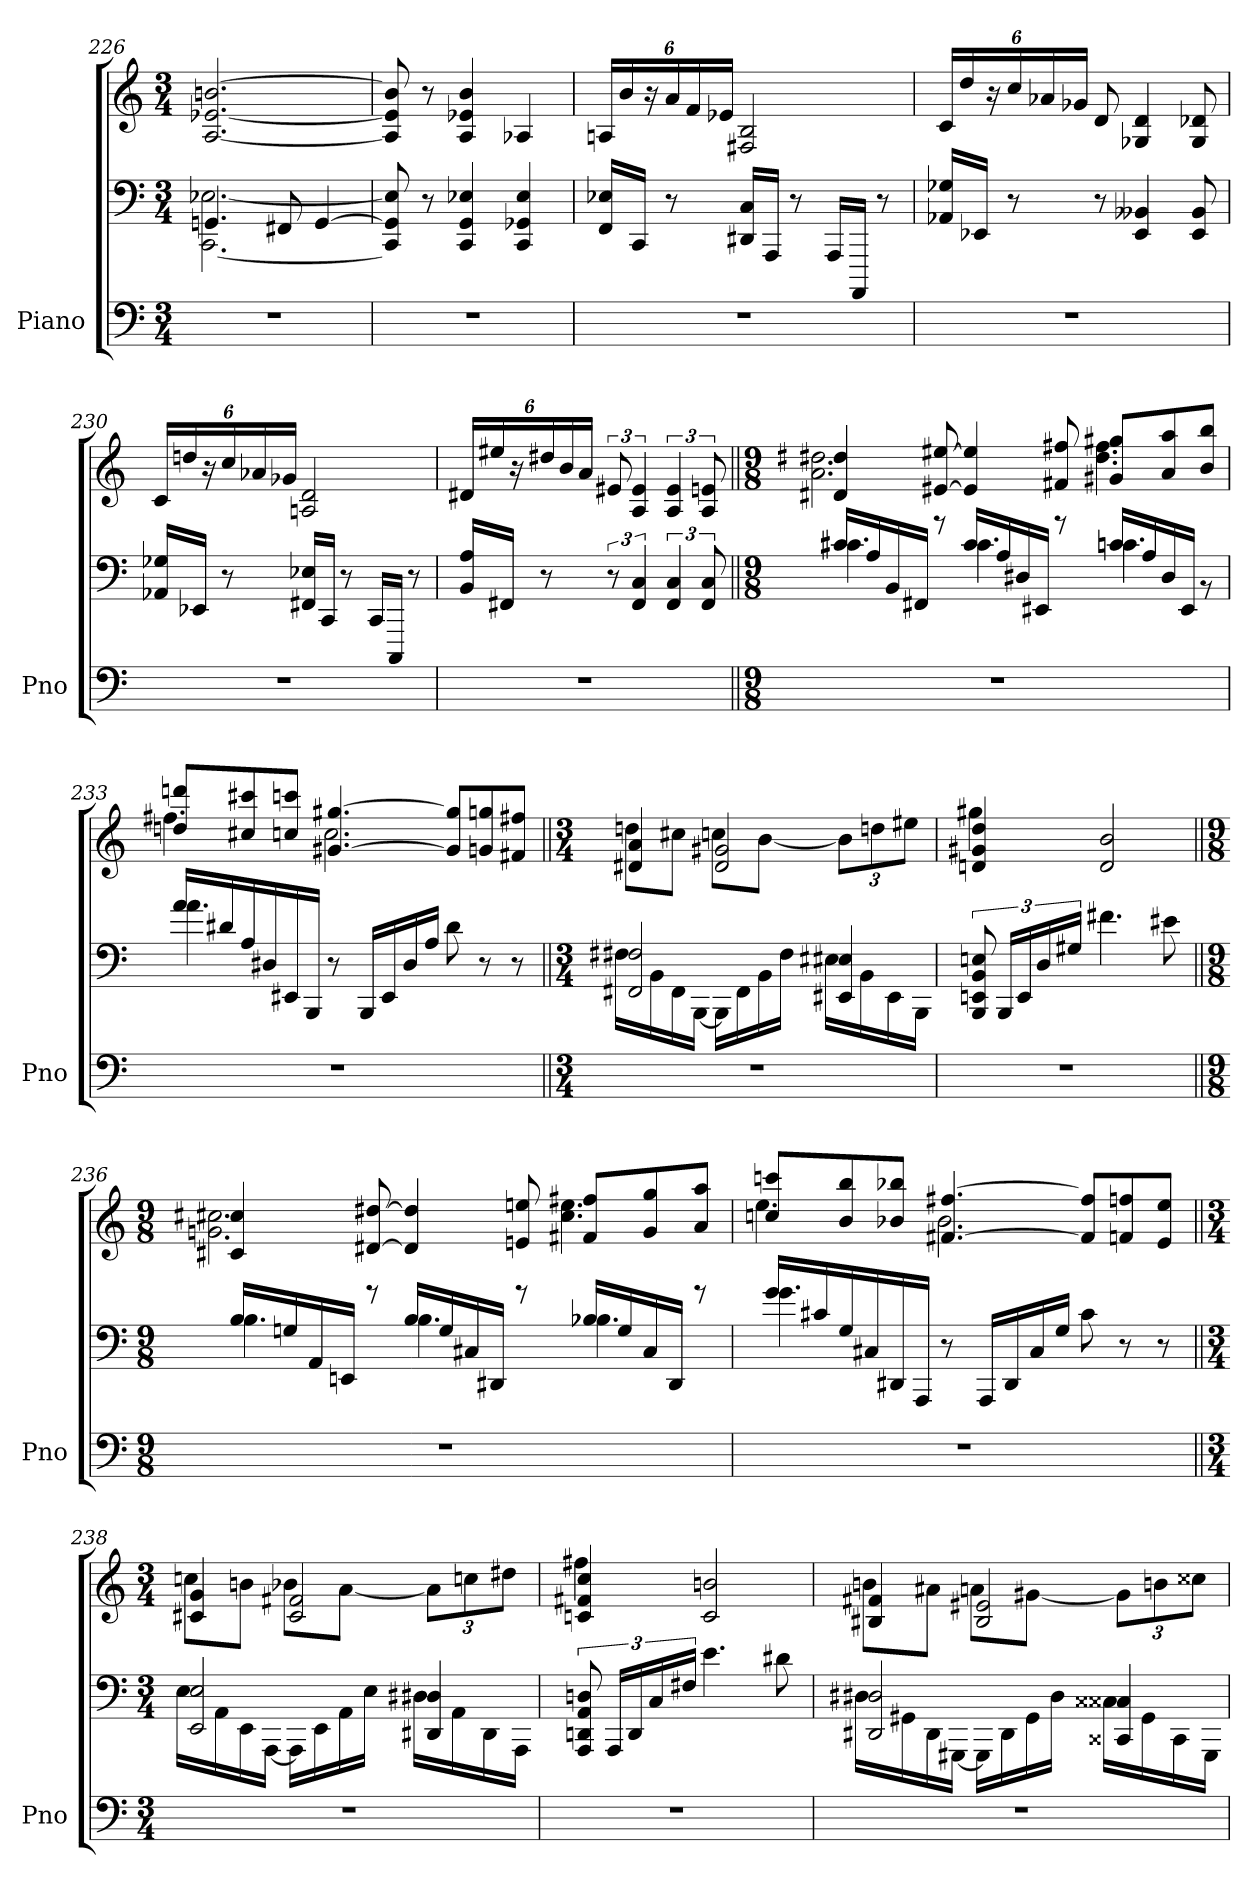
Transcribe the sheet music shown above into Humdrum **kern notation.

**kern	**kern	**kern
*part1	*part1	*part1
*staff3	*staff2	*staff1
*I"Piano	*	*
*I'Pno	*	*
*clefF4	*clefF4	*clefG2
*k[]	*k[]	*k[]
*M3/4	*M3/4	*M3/4
=226	=226	=226
*	*^	*
2.r	4.GGn	[2.CC [2.E-X	[2.A [2.e-X [2.bn
.	8FF#X	.	.
.	[4GG	.	.
*	*v	*v	*
=227	=227	=227
2.r	8CC] 8GG] 8E-]	8A] 8e-] 8b]
.	8r	8r
.	4CC 4GG 4E-X	4A 4e-X 4b
.	4CC 4GG-X 4E-	4A-X
=228	=228	=228
2.r	16FF 16E-XLL	24AnLL
.	.	24b
.	16CCJJ	.
.	.	24r
.	8r	24a
.	.	24f
.	.	24e-XJJ
.	16DD#X 16CLL	2F#X 2B
.	16AAAJJ	.
.	8r	.
.	16AAALL	.
.	16AAAAJJ	.
.	8r	.
=229	=229	=229
2.r	16AA-X 16G-XLL	24cLL
.	.	24dd
.	16EE-XJJ	.
.	.	24r
.	8r	24cc
.	.	24a-X
.	.	24g-XJJ
.	8r	8d
.	4EE- 4BB--X	4G-X 4d
.	8EE- 8BB--	8G- 8d-X
=230	=230	=230
2.r	16AA-X 16G-XLL	24cLL
.	.	24ddn
.	16EE-XJJ	.
.	.	24r
.	8r	24cc
.	.	24a-X
.	.	24g-XJJ
.	16FF#X 16E-XLL	2An 2d
.	16CCJJ	.
.	8r	.
.	16CCLL	.
.	16CCCJJ	.
.	8r	.
=231	=231	=231
2.r	16BB 16ALL	24d#XLL
.	.	24ee#X
.	16FF#XJJ	.
.	.	24r
.	8r	24dd#X
.	.	24b
.	.	24aJJ
.	12r	12e#X
.	6FF# 6C	6A 6e#
.	6FF# 6C	6A 6e#
.	12FF# 12C	12A 12en
=232||	=232||	=232||
*M9/8	*M9/8	*M9/8
*	*^	*^
8%9r	16c#XLL	4.c#X	4d#X 4dd#X	2.a 2.dd#X
.	16A	.	.	.
.	16BB	.	.	.
.	16FF#XJJ	.	.	.
.	8r	.	[8e#X [8ee#X	.
.	16c#LL	4.c#	4e#] 4ee#]	.
.	16A	.	.	.
.	16D#X	.	.	.
.	16EE#XJJ	.	.	.
.	8r	.	8f#X 8ff#X	.
.	16cnLL	4.cn	8g#X 8gg#XL	4.dd# 4.ff#
.	16A	.	.	.
.	16D#	.	8a 8aa	.
.	16EE#JJ	.	.	.
.	8rBB	.	8b 8bbJ	.
=233	=233	=233	=233	=233
8%9r	16aLL	4.a	8ddn 8dddnL	4.ff#X
.	16d#X	.	.	.
.	16A	.	8cc#X 8ccc#X	.
.	16D#X	.	.	.
.	16EE#X	.	8ccn 8cccnJ	.
.	16BBBJJ	.	.	.
.	8r	2.ryy	[4.g#X [4.gg#X	2.cc
.	16BBBLL	.	.	.
.	16EE#	.	.	.
.	16D#	.	.	.
.	16AJJ	.	.	.
.	8d#	.	8g#] 8gg#]L	.
.	8r	.	8gn 8ggn	.
.	8r	.	8f#X 8ff#XJ	.
=234||	=234||	=234||	=234||	=234||
*M3/4	*M3/4	*	*M3/4	*
2.r	2FF#X 2F#X	16F#XLL	4d#X 4a	8ddnL
.	.	16BB	.	.
.	.	16FF#	.	8cc#XJ
.	.	[16BBBJJ	.	.
.	.	16BBBLL]	2d# 2g#X	8ccnL
.	.	16FF#	.	.
.	.	16BB	.	[8bJ
.	.	16F#JJ	.	.
.	4EE#X 4E#X	16E#XLL	.	12bL]
.	.	16BB	.	.
.	.	.	.	12ddn
.	.	16EE#	.	.
.	.	.	.	12ee#XJ
.	.	16BBBJJ	.	.
*	*v	*v	*	*
=235	=235	=235	=235
2.r	12BBB 12EEn 12BB 12En	4dn 4g#X 4dd	4gg#X
.	24BBBLL	.	.
.	24EE	.	.
.	24D	.	.
.	24G#XJJ	.	.
.	4.f#X	2d 2b	2ryy
.	8e#X	.	.
=236||	=236||	=236||	=236||
*M9/8	*M9/8	*M9/8	*
*	*^	*	*
8%9r	16BLL	4.B	4c#X 4cc#X	2.gn 2.cc#X
.	16Gn	.	.	.
.	16AA	.	.	.
.	16EEnJJ	.	.	.
.	8r	.	[8d#X [8dd#X	.
.	16BLL	4.B	4d#] 4dd#]	.
.	16G	.	.	.
.	16C#X	.	.	.
.	16DD#XJJ	.	.	.
.	8r	.	8en 8een	.
.	16B-XLL	4.B-X	8f#X 8ff#XL	4.cc# 4.ee
.	16G	.	.	.
.	16C#	.	8g 8gg	.
.	16DD#JJ	.	.	.
.	8r	.	8a 8aaJ	.
=237	=237	=237	=237	=237
8%9r	16gLL	4.g	8ccn 8cccnL	4.ee
.	16c#X	.	.	.
.	16G	.	8b 8bb	.
.	16C#X	.	.	.
.	16DD#X	.	8b-X 8bb-XJ	.
.	16AAAJJ	.	.	.
.	8r	2.ryy	[4.f#X [4.ff#X	2.b-
.	16AAALL	.	.	.
.	16DD#	.	.	.
.	16C#	.	.	.
.	16GJJ	.	.	.
.	8c#	.	8f#] 8ff#]L	.
.	8r	.	8fn 8ffn	.
.	8r	.	8e 8eeJ	.
=238||	=238||	=238||	=238||	=238||
*M3/4	*M3/4	*	*M3/4	*
2.r	2EE 2E	16ELL	4c#X 4g	8ccnL
.	.	16AA	.	.
.	.	16EE	.	8bnJ
.	.	[16AAAJJ	.	.
.	.	16AAALL]	2c# 2f#X	8b-XL
.	.	16EE	.	.
.	.	16AA	.	[8aJ
.	.	16EJJ	.	.
.	4DD#X 4D#X	16D#XLL	.	12aL]
.	.	16AA	.	.
.	.	.	.	12ccn
.	.	16DD#	.	.
.	.	.	.	12dd#XJ
.	.	16AAAJJ	.	.
*	*v	*v	*	*
=239	=239	=239	=239
2.r	12AAA 12DDn 12AA 12Dn	4cn 4f#X 4cc	4ff#X
.	24AAALL	.	.
.	24DD	.	.
.	24C	.	.
.	24F#XJJ	.	.
.	4.e	2c 2bn	2ryy
.	8d#X	.	.
=240	=240	=240	=240
*	*^	*	*
2.r	2DD#X 2D#X	16D#XLL	4B#X 4f#X	8bnL
.	.	16GG#X	.	.
.	.	16DD#	.	8a#XJ
.	.	[16GGG#XJJ	.	.
.	.	16GGG#LL]	2B# 2e#X	8anL
.	.	16DD#	.	.
.	.	16GG#	.	[8g#XJ
.	.	16D#JJ	.	.
.	4CC##X 4C##X	16C##XLL	.	12g#L]
.	.	16GG#	.	.
.	.	.	.	12bn
.	.	16CC##	.	.
.	.	.	.	12cc##XJ
.	.	16GGG#JJ	.	.
*	*v	*v	*	*
*	*	*v	*v
=	=	=
*-	*-	*-
